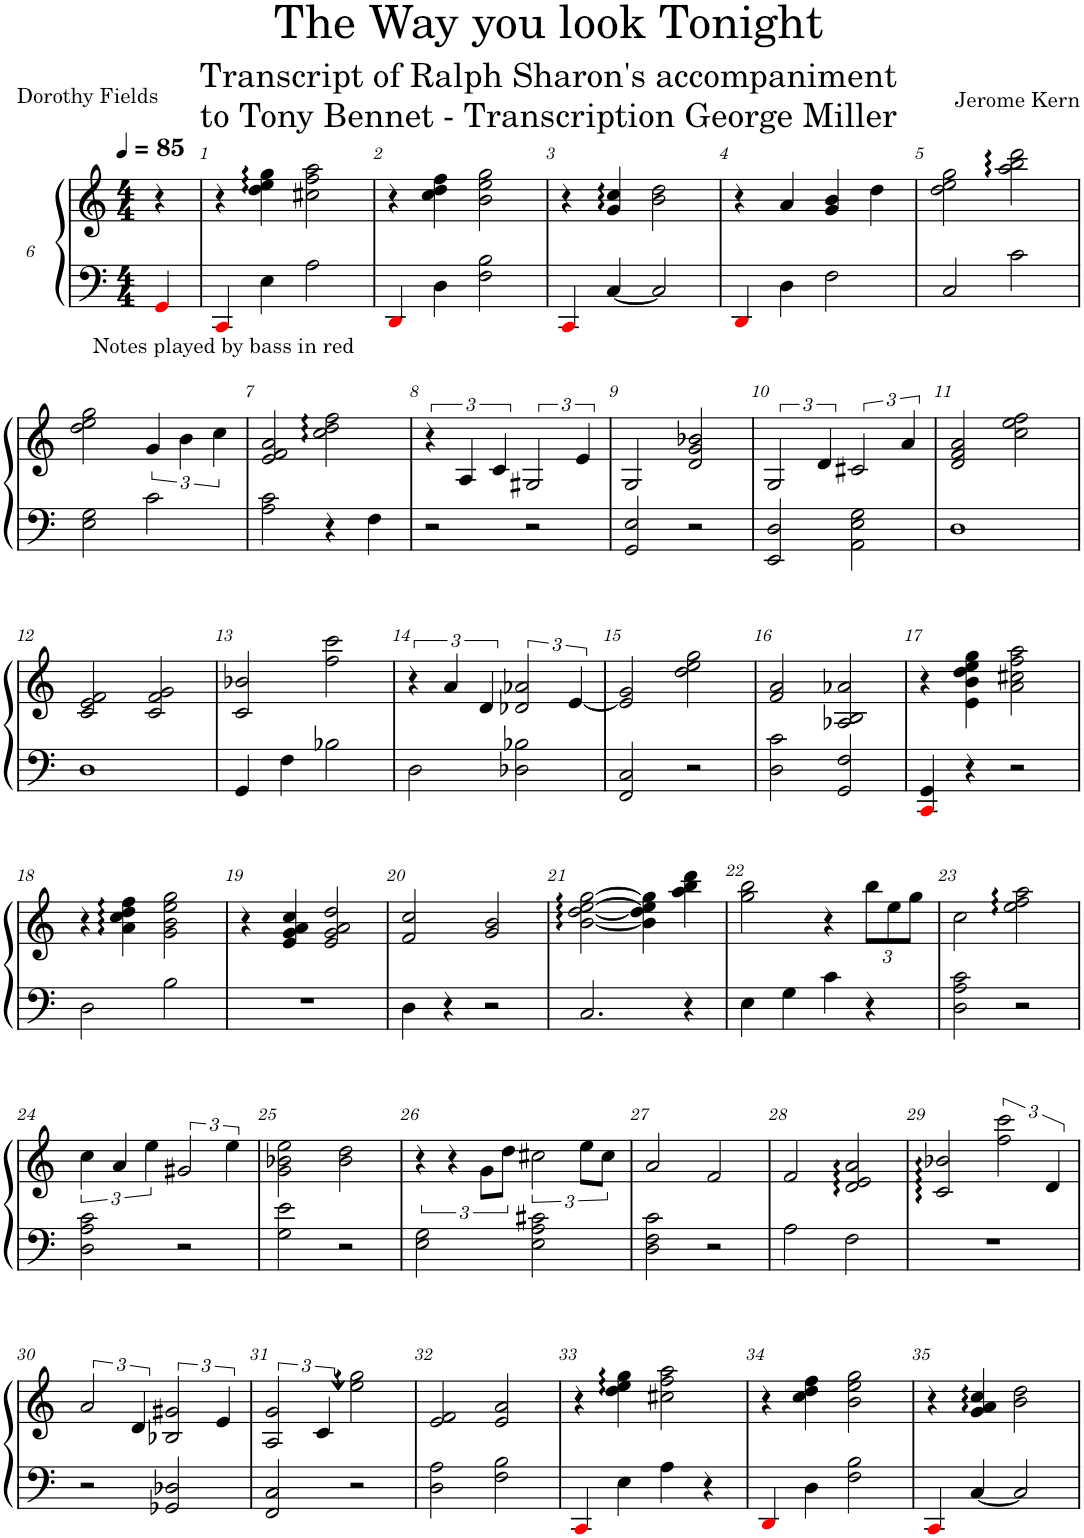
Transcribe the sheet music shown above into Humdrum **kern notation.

**kern	**kern
*part1	*part1
*staff2	*staff1
*I"Piano	*
*I'Pno.	*
*clefF4	*clefG2
*k[]	*k[]
*M4/4	*M4/4
*MM85	*MM85
=	=
!LO:TX:b:t=Notes played by bass in red	!
4GGi/	4r
=1	=1
4CCi/	4r
4E\	4dd\ 4ee\ 4gg\
2A\	2cc#X\ 2ff\ 2aa\
=2	=2
4DDi/	4r
4D\	4cc\ 4dd\ 4ff\
2F\ 2B\	2b\ 2ee\ 2gg\
=3	=3
4CCi/	4r
[4C/	4g/ 4cc/
2C/]	2b\ 2dd\
=4	=4
4DDi/	4r
4D\	4a/
2F\	4g/ 4b/
.	4dd\
=5	=5
2C/	2dd\ 2ee\ 2gg\
2c\	2aa\ 2bb\ 2ddd\
!!LO:LB:g=z
=6	=6
2E\ 2G\	2dd\ 2ee\ 2gg\
2c\	6g/
.	6b\
.	6cc\
=7	=7
2A\ 2c\	2e/ 2f/ 2a/
4r	2cc\ 2dd\ 2ff\
4F\	.
=8	=8
2r	6r
.	6A/
.	6c/
2r	3G#X/
.	6e/
=9	=9
2GG/ 2E/	2G/
2r	2d/ 2g/ 2b-X/
=10	=10
2EE/ 2D/	3G/
.	6d/
2AA\ 2E\ 2G\	3c#X/
.	6a/
=11	=11
1D	2d/ 2f/ 2a/
.	2cc\ 2ee\ 2ff\
!!LO:LB:g=z
=12	=12
1D	2c/ 2e/ 2f/
.	2c/ 2f/ 2g/
=13	=13
4GG/	2c/ 2b-X/
4F\	.
2B-X\	2ff\ 2ccc\
=14	=14
2D\	6r
.	6a/
.	6d/
2D-X\ 2B-X\	3d-X/ 3a-X/
.	[6e/
=15	=15
2FF/ 2C/	2e/] 2g/
2r	2dd\ 2ee\ 2gg\
=16	=16
2D\ 2c\	2f/ 2a/
2GG/ 2F/	2A-X/ 2B/ 2a-X/
=17	=17
4CCi/ 4GG/	4r
4r	4e\ 4b\ 4dd\ 4ee\ 4gg\
2r	2a\ 2cc#X\ 2ff\ 2aa\
!!LO:LB:g=z
=18	=18
2D\	4r
.	4a\ 4cc\ 4dd\ 4ff\
2B\	2g\ 2b\ 2ee\ 2gg\
=19	=19
1r	4r
.	4e/ 4g/ 4a/ 4cc/
.	2e/ 2g/ 2a/ 2dd/
=20	=20
4D\	2f/ 2cc/
4r	.
2r	2g/ 2b/
=21	=21
2.C/	[2b\ [2dd\ [2ee\ [2gg\
.	4b\] 4dd\] 4ee\] 4gg\]
4r	4aa\ 4bb\ 4ddd\
=22	=22
4E\	2gg\ 2bb\
4G\	.
4c\	4r
*	*Xbrackettup
4r	12bb\L
.	12ee\
.	12gg\J
=23	=23
2D\ 2A\ 2c\	2cc\
2r	2ee\ 2ff\ 2aa\
!!LO:LB:g=z
=24	=24
*	*brackettup
2D\ 2A\ 2c\	6cc\
.	6a/
.	6ee\
2r	3g#X/
.	6ee\
=25	=25
2G\ 2e\	2g\ 2b-X\ 2ee\
2r	2b-\ 2dd\
=26	=26
2E\ 2G\	6r
.	6r
.	12g\L
.	12dd\J
2E\ 2A\ 2c#X\	3cc#X\
.	12ee\L
.	12cc#\J
=27	=27
2D\ 2F\ 2c\	2a/
2r	2f/
=28	=28
2A\	2f/
2F\	2d/ 2e/ 2a/
=29	=29
1r	2c/ 2b-X/
.	3ff\ 3ccc\
.	6d/
!!LO:LB:g=z
=30	=30
2r	3a/
.	6d/
2GG-X/ 2D-X/	3B-X/ 3g#X/
.	6e/
=31	=31
2FF/ 2C/	3A/ 3g/
.	6c/
2r	2ee\ 2gg\
=32	=32
2D\ 2A\	2e/ 2f/
2F\ 2B\	2e/ 2a/
=33	=33
4CCi/	4r
4E\	4dd\ 4ee\ 4gg\
4A\	2cc#X\ 2ff\ 2aa\
4r	.
=34	=34
4DDi/	4r
4D\	4cc\ 4dd\ 4ff\
2F\ 2B\	2b\ 2ee\ 2gg\
=35	=35
4CCi/	4r
[4C/	4g/ 4a/ 4cc/
2C/]	2b\ 2dd\
=	=
*-	*-
